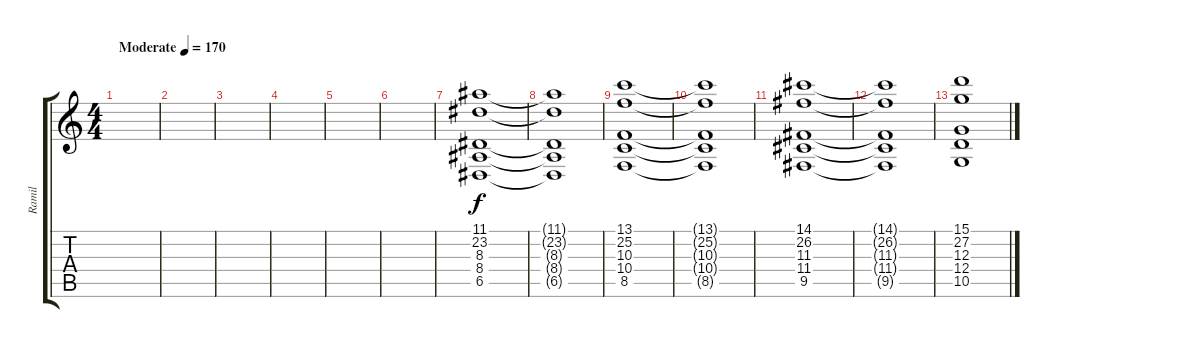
\track ("Ramil" "Ramil") {instrument stringensemble1}
\staff {score tabs}
\tuning (E4 B3 G3 D3 A2 E2) {hide}
\ts (4 4)
\tempo (170 "Moderate")
\clef g2
\ks c
|
|
|
|
|
|
(11.1 23.2 8.3 8.4 6.5).1 |
(11.1{t} 23.2{t} 8.3{t} 8.4{t} 6.5{t}).1 |
(13.1 25.2 10.3 10.4 8.5).1 |
(13.1{t} 25.2{t} 10.3{t} 10.4{t} 8.5{t}).1 |
(14.1 26.2 11.3 11.4 9.5).1 |
(14.1{t} 26.2{t} 11.3{t} 11.4{t} 9.5{t}).1 |
(15.1 27.2 12.3 12.4 10.5).1
